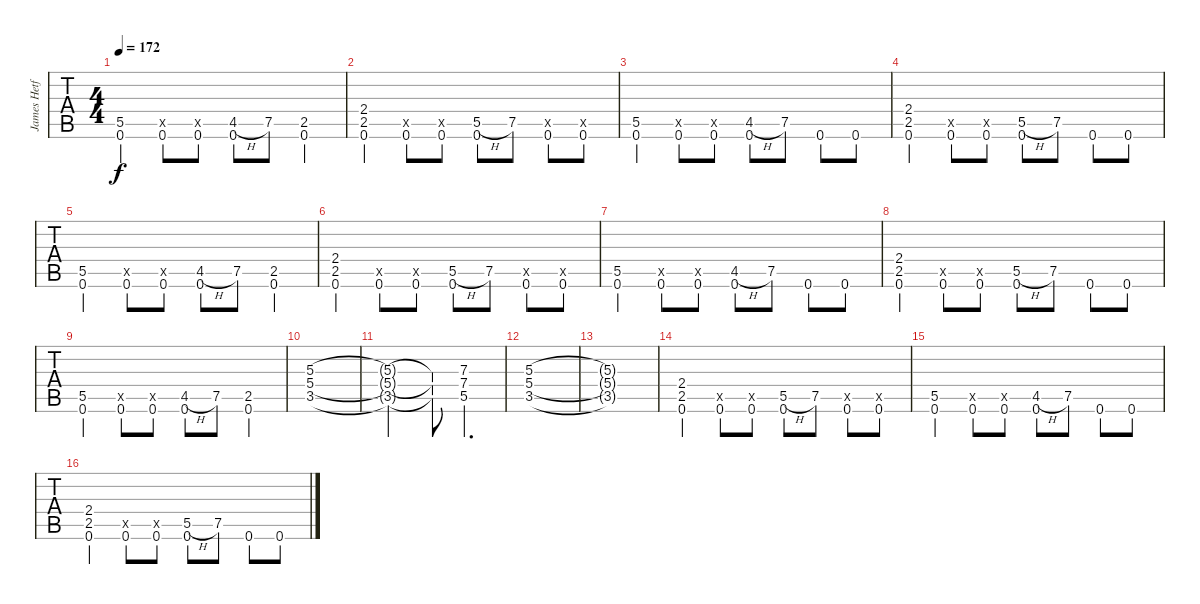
\track ("James Hetfield" "James Hetf") {instrument distortionguitar}
\staff {tabs}
\tuning (E4 B3 G3 D3 A2 E2) {hide}
\ts (4 4)
\tempo 172
\clef g2
\ks c
(5.5 0.6).4{dy f} (0.5{x} 0.6).8 (0.5{x} 0.6).8 (4.5{h} 0.6).8 7.5.8 (2.5 0.6).4 |
(2.4 2.5 0.6).4 (0.5{x} 0.6).8 (0.5{x} 0.6).8 (5.5{h} 0.6).8 7.5.8 (0.5{x} 0.6).8 (0.5{x} 0.6).8 |
(5.5 0.6).4 (0.5{x} 0.6).8 (0.5{x} 0.6).8 (4.5{h} 0.6).8 7.5.8 0.6.8 0.6.8 |
(2.4 2.5 0.6).4 (0.5{x} 0.6).8 (0.5{x} 0.6).8 (5.5{h} 0.6).8 7.5.8 0.6.8 0.6.8 |
(5.5 0.6).4 (0.5{x} 0.6).8 (0.5{x} 0.6).8 (4.5{h} 0.6).8 7.5.8 (2.5 0.6).4 |
(2.4 2.5 0.6).4 (0.5{x} 0.6).8 (0.5{x} 0.6).8 (5.5{h} 0.6).8 7.5.8 (0.5{x} 0.6).8 (0.5{x} 0.6).8 |
(5.5 0.6).4 (0.5{x} 0.6).8 (0.5{x} 0.6).8 (4.5{h} 0.6).8 7.5.8 0.6.8 0.6.8 |
(2.4 2.5 0.6).4 (0.5{x} 0.6).8 (0.5{x} 0.6).8 (5.5{h} 0.6).8 7.5.8 0.6.8 0.6.8 |
(5.5 0.6).4 (0.5{x} 0.6).8 (0.5{x} 0.6).8 (4.5{h} 0.6).8 7.5.8 (2.5 0.6).4 |
(5.3 5.4 3.5).1 |
(5.3{t} 5.4{t} 3.5{t}).2 (5.3{t} 5.4{t} 3.5{t}).8 (7.3 7.4 5.5).4{d} |
(5.3 5.4 3.5).1 |
(5.3{t} 5.4{t} 3.5{t}).1 |
(2.4 2.5 0.6).4 (0.5{x} 0.6).8 (0.5{x} 0.6).8 (5.5{h} 0.6).8 7.5.8 (0.5{x} 0.6).8 (0.5{x} 0.6).8 |
(5.5 0.6).4 (0.5{x} 0.6).8 (0.5{x} 0.6).8 (4.5{h} 0.6).8 7.5.8 0.6.8 0.6.8 |
(2.4 2.5 0.6).4 (0.5{x} 0.6).8 (0.5{x} 0.6).8 (5.5{h} 0.6).8 7.5.8 0.6.8 0.6.8
